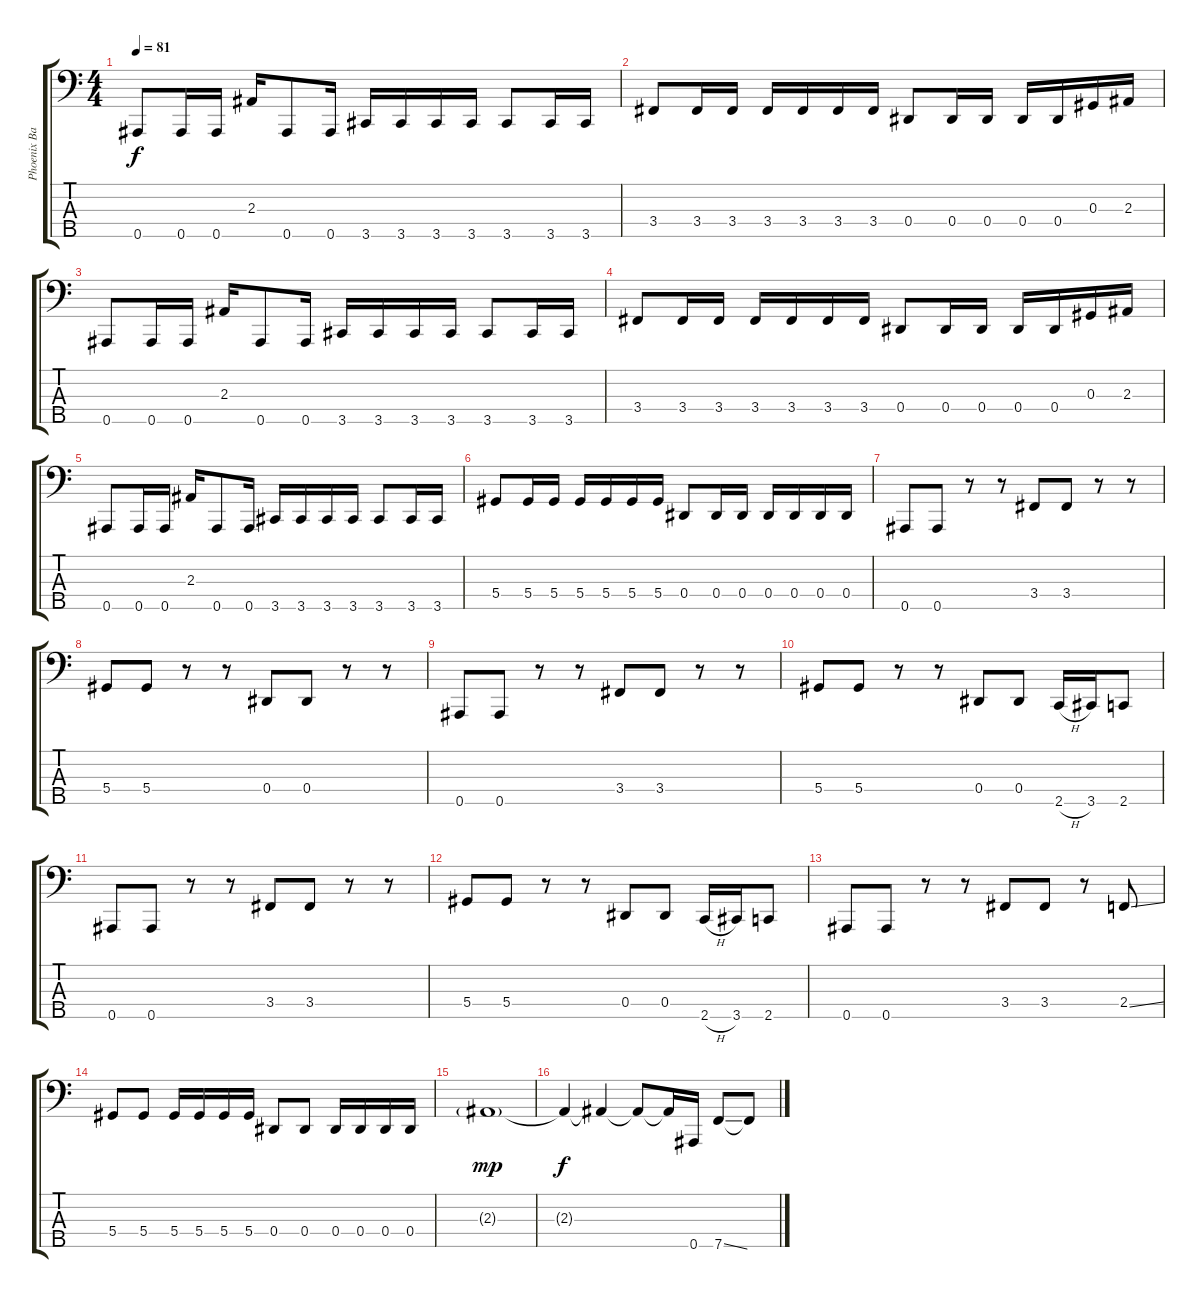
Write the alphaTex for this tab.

\track ("Phoenix Bass2" "Phoenix Ba") {instrument electricbasspick}
\staff {score tabs}
\tuning (Gb2 Db2 Ab1 Eb1 Bb0) {hide}
\ts (4 4)
\tempo 81
\clef f4
\ks c
0.5.8{dy f volume 16 instrument electricbassfinger} 0.5.16 0.5.16 2.3.16 0.5.8 0.5.16 3.5.16 3.5.16 3.5.16 3.5.16 3.5.8 3.5.16 3.5.16 |
3.4.8 3.4.16 3.4.16 3.4.16 3.4.16 3.4.16 3.4.16 0.4.8 0.4.16 0.4.16 0.4.16 0.4.16 0.3.16 2.3.16 |
0.5.8{volume 16 instrument electricbassfinger} 0.5.16 0.5.16 2.3.16 0.5.8 0.5.16 3.5.16 3.5.16 3.5.16 3.5.16 3.5.8 3.5.16 3.5.16 |
3.4.8 3.4.16 3.4.16 3.4.16 3.4.16 3.4.16 3.4.16 0.4.8 0.4.16 0.4.16 0.4.16 0.4.16 0.3.16 2.3.16 |
0.5.8{volume 16 instrument electricbassfinger} 0.5.16 0.5.16 2.3.16 0.5.8 0.5.16 3.5.16 3.5.16 3.5.16 3.5.16 3.5.8 3.5.16 3.5.16 |
5.4.8{volume 12 instrument electricbasspick} 5.4.16 5.4.16 5.4.16 5.4.16 5.4.16 5.4.16 0.4.8 0.4.16 0.4.16 0.4.16 0.4.16 0.4.16 0.4.16 |
0.5.8{volume 16 instrument electricbassfinger} 0.5.8 r.8 r.8 3.4.8 3.4.8 r.8 r.8 |
5.4.8 5.4.8 r.8 r.8 0.4.8 0.4.8 r.8 r.8 |
0.5.8 0.5.8 r.8 r.8 3.4.8 3.4.8 r.8 r.8 |
5.4.8 5.4.8 r.8 r.8 0.4.8 0.4.8 2.5{h}.16 3.5.16 2.5.8 |
0.5.8 0.5.8 r.8 r.8 3.4.8 3.4.8 r.8 r.8 |
5.4.8 5.4.8 r.8 r.8 0.4.8 0.4.8 2.5{h}.16 3.5.16 2.5.8 |
0.5.8 0.5.8 r.8 r.8 3.4.8 3.4.8 r.8 2.4{ss}.8 |
5.4.8 5.4.8 5.4.16 5.4.16 5.4.16 5.4.16 0.4.8 0.4.8 0.4.16 0.4.16 0.4.16 0.4.16 |
2.3{g}.1{dy mp} |
2.3{t}.4{dy f} 2.3{t}.4 2.3{t}.8 2.3{t}.16 0.5.16 7.5{ss}.8 7.5{t}.8
